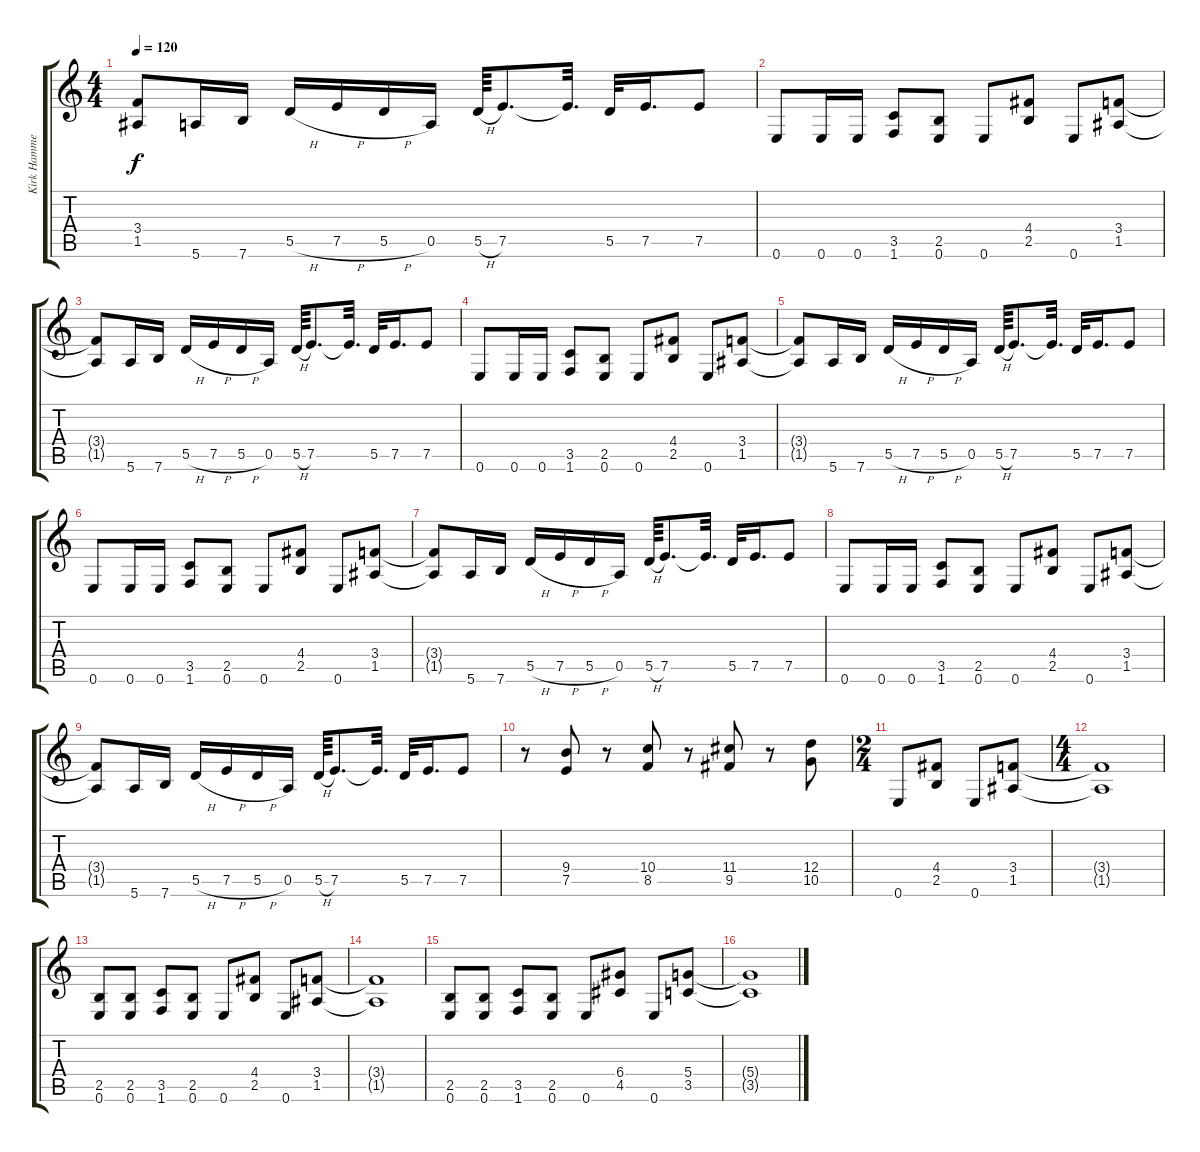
\track ("Kirk Hammett Lead" "Kirk Hamme") {instrument distortionguitar}
\staff {score tabs}
\tuning (E4 B3 G3 D3 A2 E2) {hide}
\ts (4 4)
\tempo 120
\clef g2
\ks c
(3.4{t} 1.5{t}).8{dy f} 5.6.16 7.6.16 5.5{h}.16 7.5{h}.16 5.5{h}.16 0.5.16 5.5{h}.64 7.5.8{d} 7.5{t}.32{d} 5.5.32 7.5.16{d} 7.5.8 |
0.6.8 0.6.16 0.6.16 (3.5 1.6).8 (2.5 0.6).8 0.6.8 (4.4 2.5).8 0.6.8 (3.4 1.5).8 |
(3.4{t} 1.5{t}).8 5.6.16 7.6.16 5.5{h}.16 7.5{h}.16 5.5{h}.16 0.5.16 5.5{h}.64 7.5.8{d} 7.5{t}.32{d} 5.5.32 7.5.16{d} 7.5.8 |
0.6.8 0.6.16 0.6.16 (3.5 1.6).8 (2.5 0.6).8 0.6.8 (4.4 2.5).8 0.6.8 (3.4 1.5).8 |
(3.4{t} 1.5{t}).8 5.6.16 7.6.16 5.5{h}.16 7.5{h}.16 5.5{h}.16 0.5.16 5.5{h}.64 7.5.8{d} 7.5{t}.32{d} 5.5.32 7.5.16{d} 7.5.8 |
0.6.8 0.6.16 0.6.16 (3.5 1.6).8 (2.5 0.6).8 0.6.8 (4.4 2.5).8 0.6.8 (3.4 1.5).8 |
(3.4{t} 1.5{t}).8 5.6.16 7.6.16 5.5{h}.16 7.5{h}.16 5.5{h}.16 0.5.16 5.5{h}.64 7.5.8{d} 7.5{t}.32{d} 5.5.32 7.5.16{d} 7.5.8 |
0.6.8 0.6.16 0.6.16 (3.5 1.6).8 (2.5 0.6).8 0.6.8 (4.4 2.5).8 0.6.8 (3.4 1.5).8 |
(3.4{t} 1.5{t}).8 5.6.16 7.6.16 5.5{h}.16 7.5{h}.16 5.5{h}.16 0.5.16 5.5{h}.64 7.5.8{d} 7.5{t}.32{d} 5.5.32 7.5.16{d} 7.5.8 |
r.8 (9.4 7.5).8 r.8 (10.4 8.5).8 r.8 (11.4 9.5).8 r.8 (12.4 10.5).8 |
\ts (2 4)
0.6.8 (4.4 2.5).8 0.6.8 (3.4 1.5).8 |
\ts (4 4)
(3.4{t} 1.5{t}).1 |
(2.5 0.6).8 (2.5 0.6).8 (3.5 1.6).8 (2.5 0.6).8 0.6.8 (4.4 2.5).8 0.6.8 (3.4 1.5).8 |
(3.4{t} 1.5{t}).1 |
(2.5 0.6).8 (2.5 0.6).8 (3.5 1.6).8 (2.5 0.6).8 0.6.8 (6.4 4.5).8 0.6.8 (5.4 3.5).8 |
(5.4{t} 3.5{t}).1
